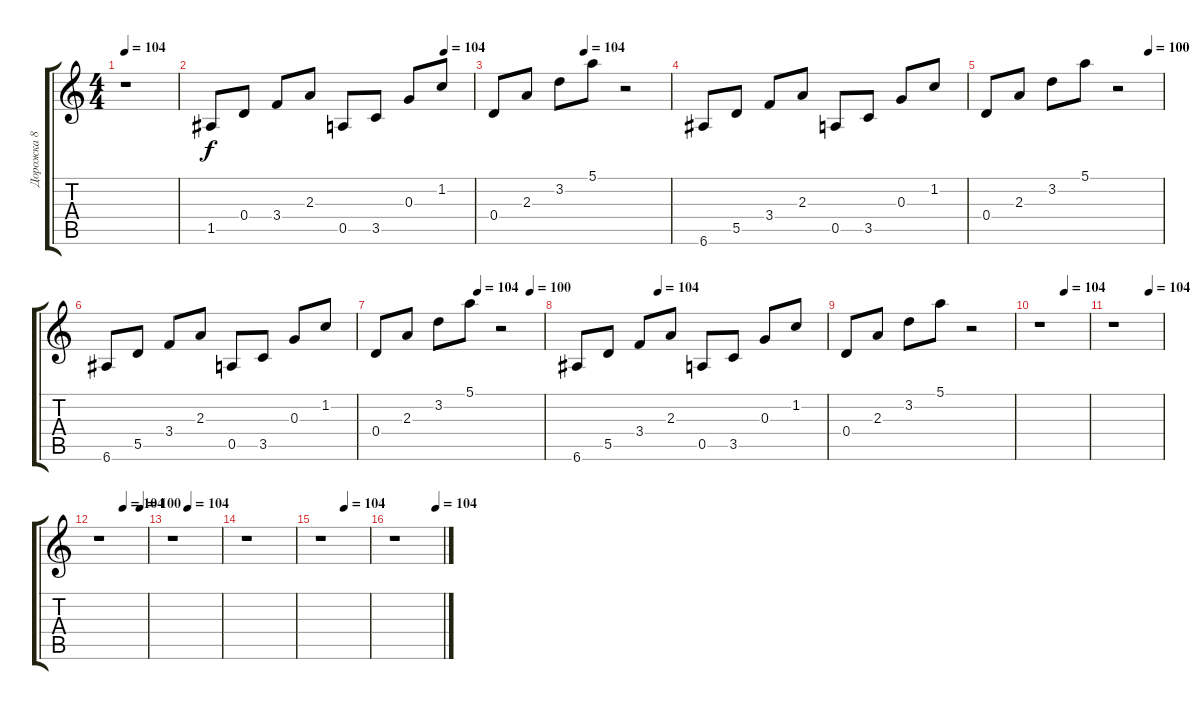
\track ("Дорожка 8" "Дорожка 8") {instrument synthbass1}
\staff {score tabs}
\tuning (E4 B3 G3 D3 A2 E2) {hide}
\ts (4 4)
\tempo 104
\clef g2
\ks c
r.1{dy f} |
\tempo (104 0.890625)
1.5.8 0.4.8 3.4.8 2.3.8 0.5.8 3.5.8 0.3.8 1.2.8 |
\tempo (104 0.515625)
0.4.8 2.3.8 3.2.8 5.1.8 r.2 |
6.6.8 5.5.8 3.4.8 2.3.8 0.5.8 3.5.8 0.3.8 1.2.8 |
\tempo (100 0.921875)
0.4.8 2.3.8 3.2.8 5.1.8 r.2 |
6.6.8 5.5.8 3.4.8 2.3.8 0.5.8 3.5.8 0.3.8 1.2.8 |
\tempo (104 0.609375)
\tempo (100 0.921875)
0.4.8 2.3.8 3.2.8 5.1.8 r.2 |
\tempo (104 0.328125)
6.6.8 5.5.8 3.4.8 2.3.8 0.5.8 3.5.8 0.3.8 1.2.8 |
0.4.8 2.3.8 3.2.8 5.1.8 r.2 |
\tempo (104 0.515625)
r.1 |
\tempo (104 0.734375)
r.1 |
\tempo (104 0.515625)
\tempo (100 0.859375)
r.1 |
\tempo (104 0.328125)
r.1 |
r.1 |
\tempo (104 0.5)
r.1 |
\tempo (104 0.859375)
r.1
